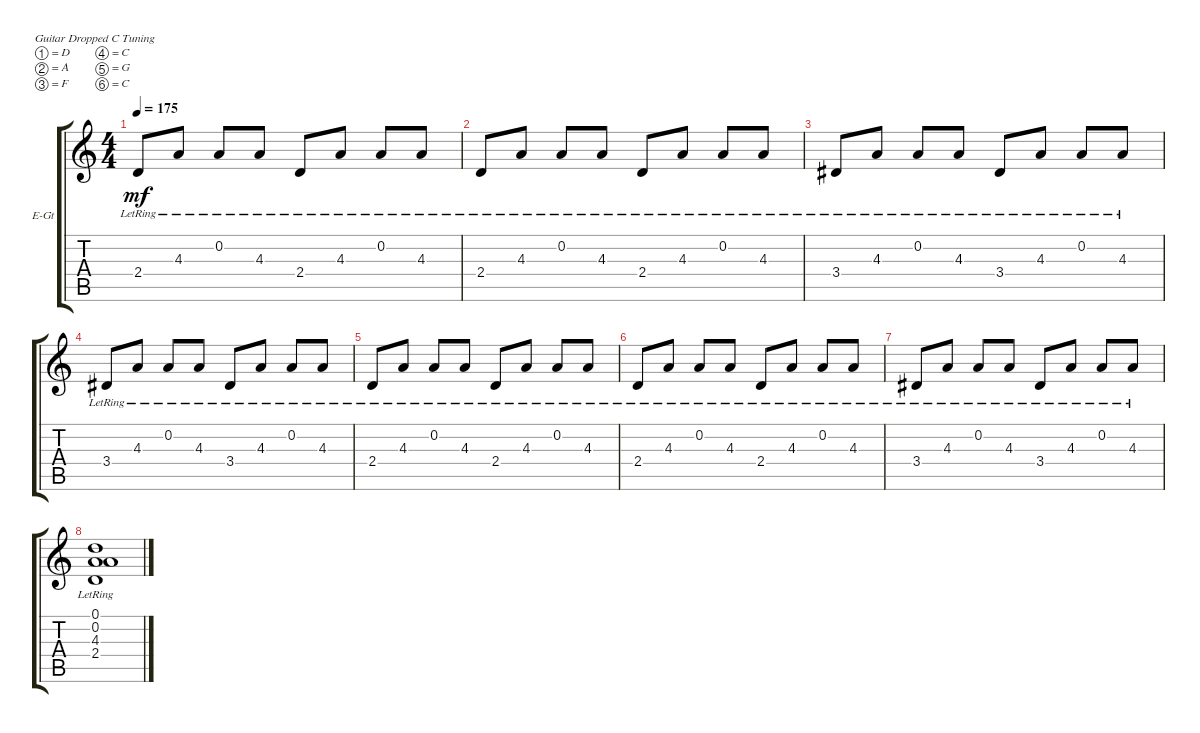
\defaultSystemsLayout 4
\bracketExtendMode groupsimilarinstruments
\firstSystemTrackNameOrientation horizontal
\otherSystemsTrackNameOrientation horizontal
\track ("Electric Guitar" "E-Gt") {instrument electricguitarclean}
\staff {score tabs}
\tuning (D4 A3 F3 C3 G2 C2)
\ts (4 4)
\tempo 175
\clef g2
\ks c
2.4{lr}.8{dy mf} 4.3{lr}.8 0.2{lr}.8 4.3{lr}.8 2.4{lr}.8 4.3{lr}.8 0.2{lr}.8 4.3{lr}.8 |
2.4{lr}.8 4.3{lr}.8 0.2{lr}.8 4.3{lr}.8 2.4{lr}.8 4.3{lr}.8 0.2{lr}.8 4.3{lr}.8 |
3.4{lr}.8 4.3{lr}.8 0.2{lr}.8 4.3{lr}.8 3.4{lr}.8 4.3{lr}.8 0.2{lr}.8 4.3{lr}.8 |
3.4{lr}.8 4.3{lr}.8 0.2{lr}.8 4.3{lr}.8 3.4{lr}.8 4.3{lr}.8 0.2{lr}.8 4.3{lr}.8 |
2.4{lr}.8 4.3{lr}.8 0.2{lr}.8 4.3{lr}.8 2.4{lr}.8 4.3{lr}.8 0.2{lr}.8 4.3{lr}.8 |
2.4{lr}.8 4.3{lr}.8 0.2{lr}.8 4.3{lr}.8 2.4{lr}.8 4.3{lr}.8 0.2{lr}.8 4.3{lr}.8 |
3.4{lr}.8 4.3{lr}.8 0.2{lr}.8 4.3{lr}.8 3.4{lr}.8 4.3{lr}.8 0.2{lr}.8 4.3{lr}.8 |
(2.4{lr} 4.3 0.2 0.1).1
